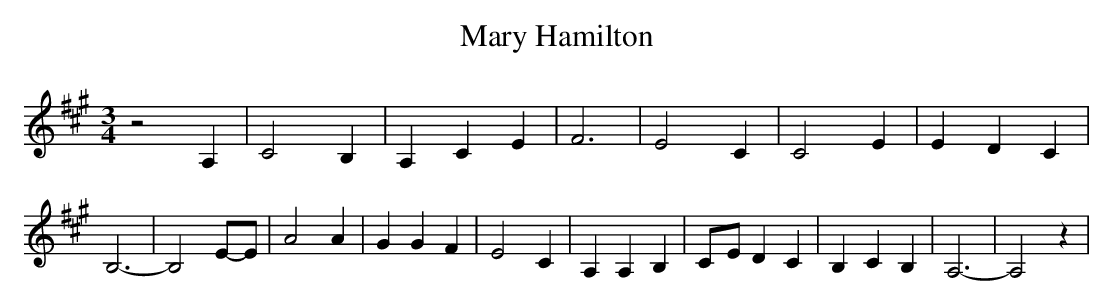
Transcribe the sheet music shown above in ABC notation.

X:1
T:Mary Hamilton
M:3/4
L:1/4
K:A
 z2 A,| C2 B,| A,- C E| F3| E2 C| C2 E| E- D C| B,3-| B,2E/2-E/2| A2 A|\
 G G F| E2 C| A, A, B,|C/2-E/2 D C| B, C B,| A,3-| A,2 z|
